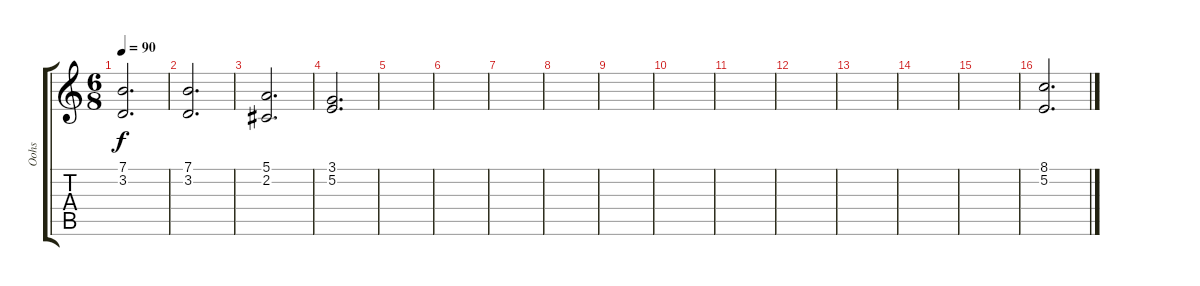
\track ("Oohs" "Oohs") {instrument voiceoohs}
\staff {score tabs}
\tuning (E4 B3 G3 D3 A2 E2) {hide}
\ts (6 8)
\tempo 90
\clef g2
\ks c
(7.1 3.2).2{d dy f} |
(7.1 3.2).2{d} |
(5.1 2.2).2{d} |
(3.1 5.2).2{d} |
|
|
|
|
|
|
|
|
|
|
|
(8.1 5.2).2{d}
